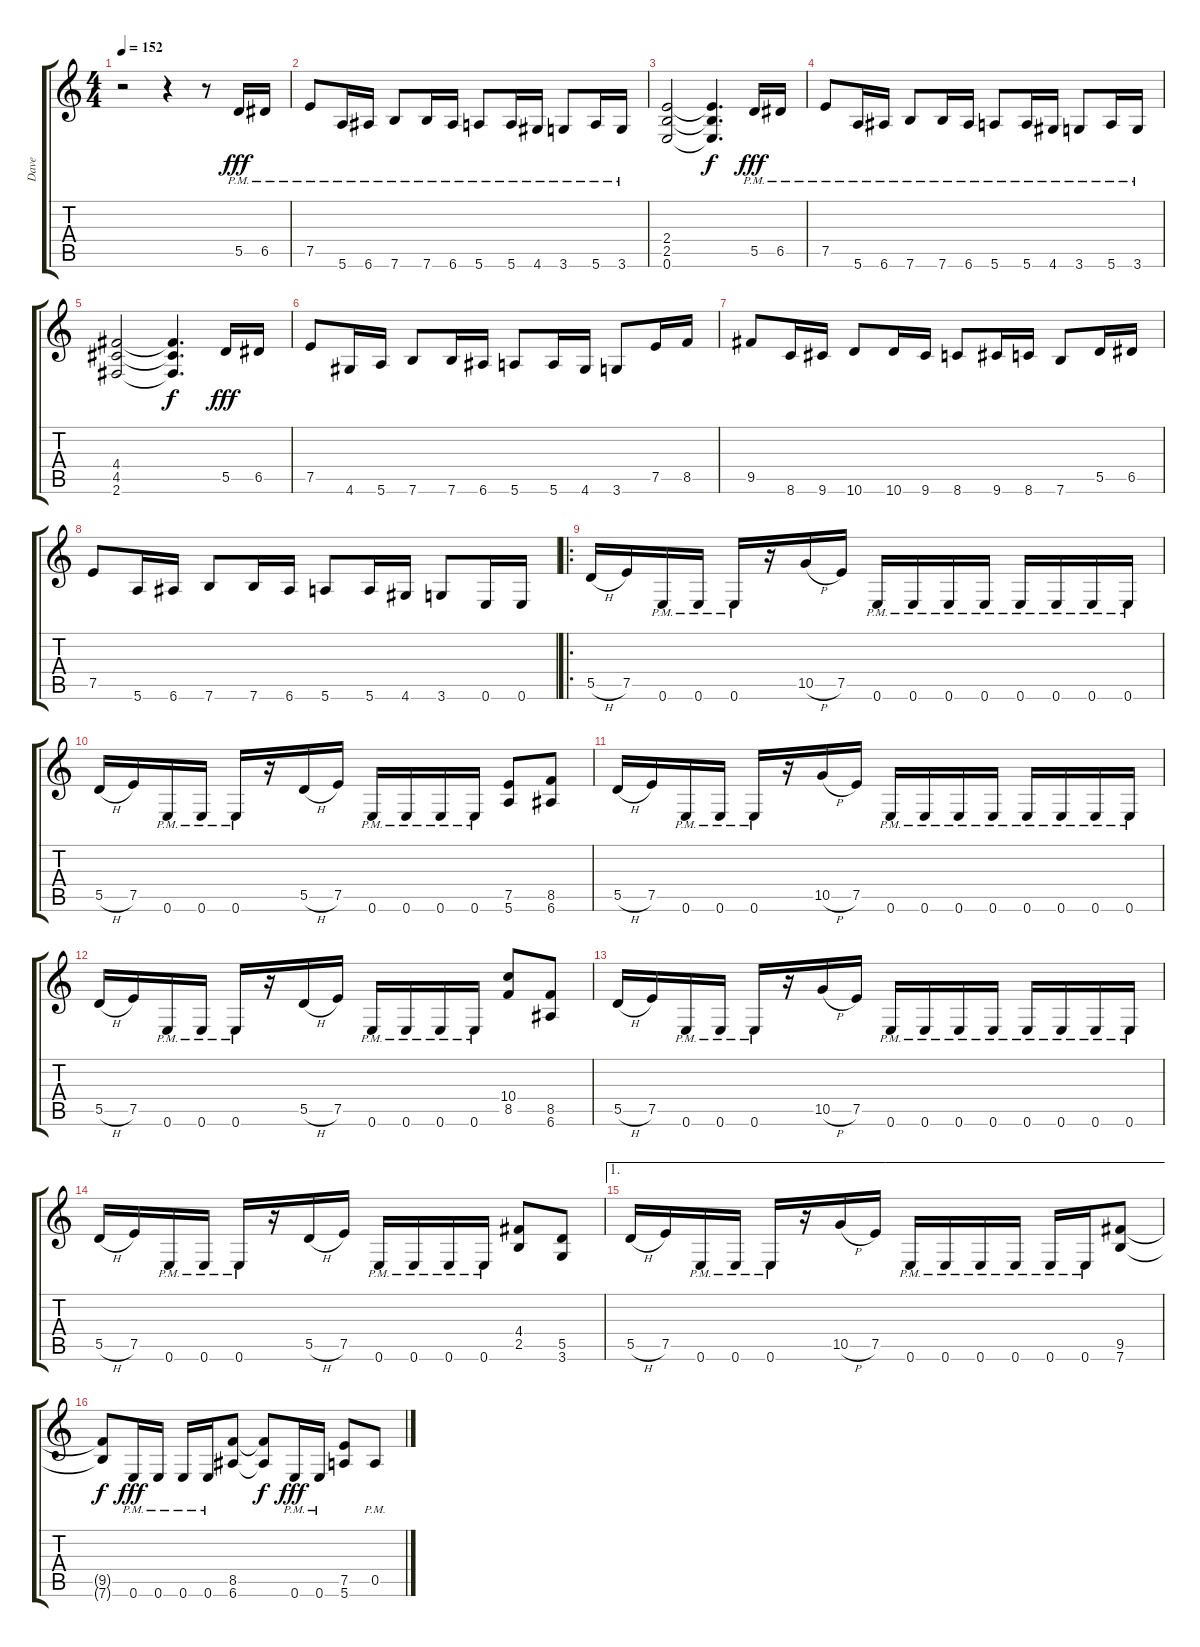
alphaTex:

\track ("Dave" "Dave") {instrument distortionguitar}
\staff {score tabs}
\tuning (E4 B3 G3 D3 A2 E2) {hide}
\ts (4 4)
\tempo 152
\clef g2
\ks c
r.2{dy fff instrument distortionguitar} r.4 r.8 5.5{pm}.16 6.5{pm}.16 |
7.5{pm}.8 5.6{pm}.16 6.6{pm}.16 7.6{pm}.8 7.6{pm}.16 6.6{pm}.16 5.6{pm}.8 5.6{pm}.16 4.6{pm}.16 3.6{pm}.8 5.6{pm}.16 3.6{pm}.16 |
(2.4 2.5 0.6).2 (2.4{t} 2.5{t} 0.6{t}).4{d dy f} 5.5{pm}.16{dy fff} 6.5{pm}.16 |
7.5{pm}.8 5.6{pm}.16 6.6{pm}.16 7.6{pm}.8 7.6{pm}.16 6.6{pm}.16 5.6{pm}.8 5.6{pm}.16 4.6{pm}.16 3.6{pm}.8 5.6{pm}.16 3.6{pm}.16 |
(4.4 4.5 2.6).2 (4.4{t} 4.5{t} 2.6{t}).4{d dy f} 5.5.16{dy fff} 6.5.16 |
7.5.8 4.6.16 5.6.16 7.6.8 7.6.16 6.6.16 5.6.8 5.6.16 4.6.16 3.6.8 7.5.16 8.5.16 |
9.5.8 8.6.16 9.6.16 10.6.8 10.6.16 9.6.16 8.6.8 9.6.16 8.6.16 7.6.8 5.5.16 6.5.16 |
7.5.8 5.6.16 6.6.16 7.6.8 7.6.16 6.6.16 5.6.8 5.6.16 4.6.16 3.6.8 0.6.16 0.6.16 |
\ro
5.5{h}.16 7.5.16 0.6{pm}.16 0.6{pm}.16 0.6{pm}.16 r.16 10.5{h}.16 7.5.16 0.6{pm}.16 0.6{pm}.16 0.6{pm}.16 0.6{pm}.16 0.6{pm}.16 0.6{pm}.16 0.6{pm}.16 0.6{pm}.16 |
5.5{h}.16 7.5.16 0.6{pm}.16 0.6{pm}.16 0.6{pm}.16 r.16 5.5{h}.16 7.5.16 0.6{pm}.16 0.6{pm}.16 0.6{pm}.16 0.6{pm}.16 (7.5 5.6).8 (8.5 6.6).8 |
5.5{h}.16 7.5.16 0.6{pm}.16 0.6{pm}.16 0.6{pm}.16 r.16 10.5{h}.16 7.5.16 0.6{pm}.16 0.6{pm}.16 0.6{pm}.16 0.6{pm}.16 0.6{pm}.16 0.6{pm}.16 0.6{pm}.16 0.6{pm}.16 |
5.5{h}.16 7.5.16 0.6{pm}.16 0.6{pm}.16 0.6{pm}.16 r.16 5.5{h}.16 7.5.16 0.6{pm}.16 0.6{pm}.16 0.6{pm}.16 0.6{pm}.16 (10.4 8.5).8 (8.5 6.6).8 |
5.5{h}.16 7.5.16 0.6{pm}.16 0.6{pm}.16 0.6{pm}.16 r.16 10.5{h}.16 7.5.16 0.6{pm}.16 0.6{pm}.16 0.6{pm}.16 0.6{pm}.16 0.6{pm}.16 0.6{pm}.16 0.6{pm}.16 0.6{pm}.16 |
5.5{h}.16 7.5.16 0.6{pm}.16 0.6{pm}.16 0.6{pm}.16 r.16 5.5{h}.16 7.5.16 0.6{pm}.16 0.6{pm}.16 0.6{pm}.16 0.6{pm}.16 (4.4 2.5).8 (5.5 3.6).8 |
\ae 1
5.5{h}.16 7.5.16 0.6{pm}.16 0.6{pm}.16 0.6{pm}.16 r.16 10.5{h}.16 7.5.16 0.6{pm}.16 0.6{pm}.16 0.6{pm}.16 0.6{pm}.16 0.6{pm}.16 0.6{pm}.16 (9.5 7.6).8 |
(9.5{t} 7.6{t}).8{dy f} 0.6{pm}.16{dy fff} 0.6{pm}.16 0.6{pm}.16 0.6{pm}.16 (8.5 6.6).8 (8.5{t} 6.6{t}).8{dy f} 0.6{pm}.16{dy fff} 0.6{pm}.16 (7.5 5.6).8 0.5{pm}.8
